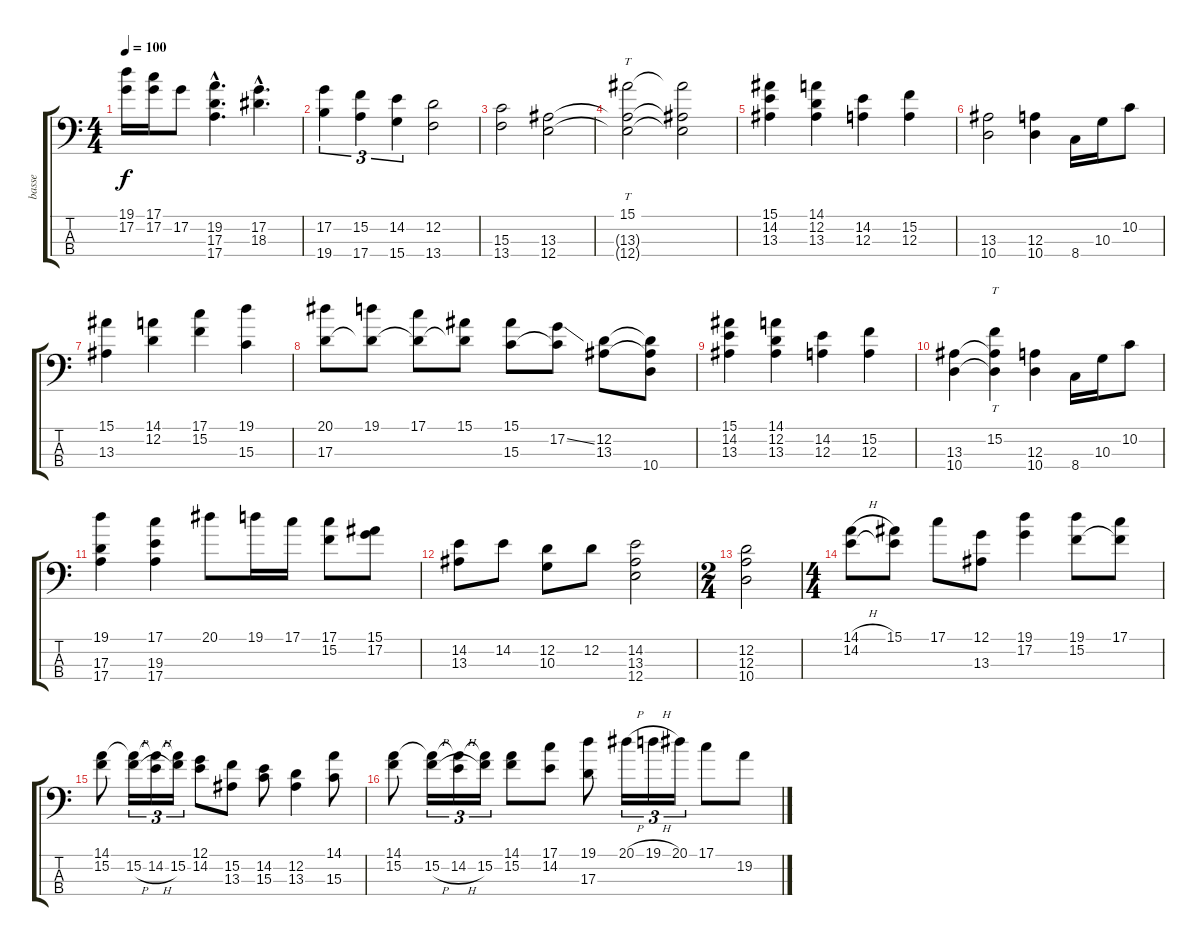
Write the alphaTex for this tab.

\track ("basse" "basse") {instrument electricbassfinger}
\staff {score tabs}
\tuning (G2 D2 A1 E1) {hide}
\ts (4 4)
\tempo 100
\clef f4
\ks c
(19.1 17.2).16{dy f} (17.1 17.2).16 17.2.8 (19.2{hac} 17.3{hac} 17.4{hac}).4{d} (17.2{hac} 18.3{hac}).4{d} |
(17.2 19.4).4{tu (3 2)} (15.2 17.4).4{tu (3 2)} (14.2 15.4).4{tu (3 2)} (12.2 13.4).2 |
(15.3 13.4).2 (13.3 12.4).2 |
(15.1 13.3{t} 12.4{t}).2{tt} (15.1{t} 13.3{t} 12.4{t}).2 |
(15.1 14.2 13.3).4 (14.1 12.2 13.3).4 (14.2 12.3).4 (15.2 12.3).4 |
(13.3 10.4).2 (12.3 10.4).4 8.4.16 10.3.16 10.2.8 |
(15.1 13.3).4 (14.1 12.2).4 (17.1 15.2).4 (19.1 15.3).4 |
(20.1 17.3).8 (19.1 17.3{t}).8 (17.1 17.3{t}).8 (15.1 17.3{t}).8 (15.1 15.3).8 (17.2{ss} 15.3{t}).8 (12.2 13.3).8 (12.2{t} 13.3{t} 10.4).8 |
(15.1 14.2 13.3).4 (14.1 12.2 13.3).4 (14.2 12.3).4 (15.2 12.3).4 |
(13.3 10.4).4 (15.2 13.3{t} 10.4{t}).4{tt} (12.3 10.4).4 8.4.16 10.3.16 10.2.8 |
(19.1 17.3 17.4).4 (17.1 19.3 17.4).4 20.1.8 19.1.16 17.1.16 (17.1 15.2).8 (15.1 17.2).8 |
(14.2 13.3).8 14.2.8 (12.2 10.3).8 12.2.8 (14.2 13.3 12.4).2 |
\ts (2 4)
(12.2 12.3 10.4).2 |
\ts (4 4)
(14.1{h} 14.2).8 (15.1 14.2{t}).8 17.1.8 (12.1 13.3).8 (19.1 17.2).4 (19.1 15.2).8 (17.1 15.2{t}).8 |
(14.1 15.2).8 (14.1{t} 15.2{h}).16{tu (3 2)} (14.1{t} 14.2{h}).16{tu (3 2)} (14.1{t} 15.2).16{tu (3 2)} (12.1 14.2).8 (15.2 13.3).8 (14.2 15.3).8 (12.2 13.3).4 (14.1 15.3).8 |
(14.1 15.2).8 (14.1{t} 15.2{h}).16{tu (3 2)} (14.1{t} 14.2{h}).16{tu (3 2)} (14.1{t} 15.2).16{tu (3 2)} (14.1 15.2).8 (17.1 14.2).8 (19.1 17.3).8 20.1{h}.16{tu (3 2)} 19.1{h}.16{tu (3 2)} 20.1.16{tu (3 2)} 17.1.8 19.2.8
